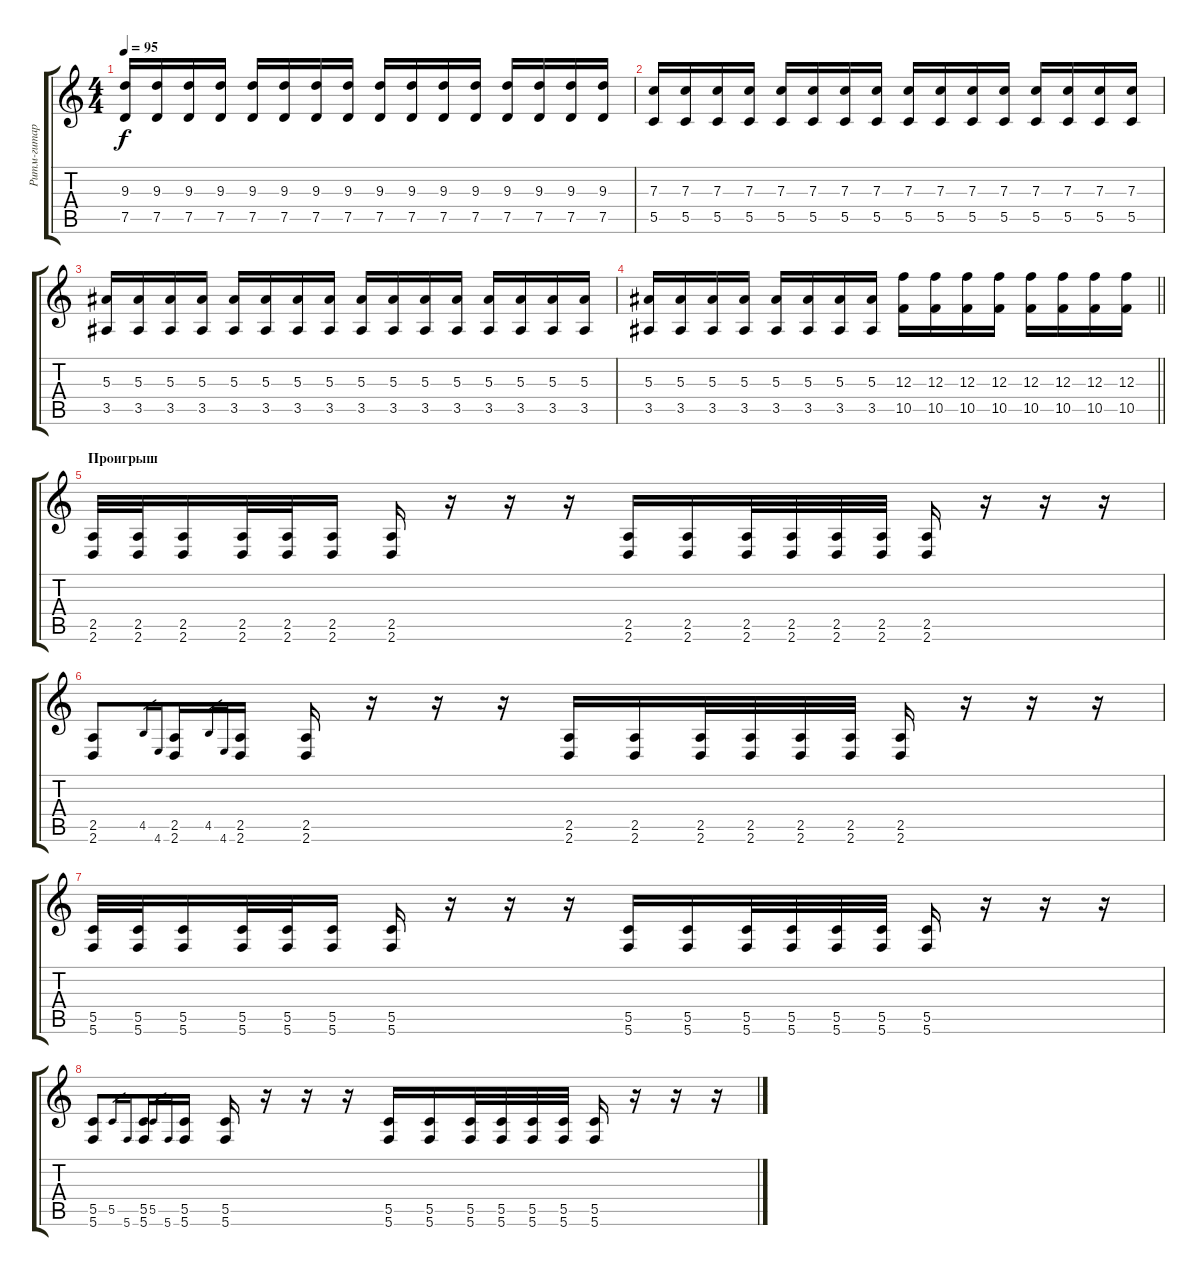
\track ("Ритм-гитара" "Ритм-гитар") {instrument distortionguitar}
\staff {score tabs}
\tuning (D4 A3 F3 C3 G2 C2) {hide}
\ts (4 4)
\tempo 95
\clef g2
\ks c
(9.3 7.5).16{dy f} (9.3 7.5).16 (9.3 7.5).16 (9.3 7.5).16 (9.3 7.5).16 (9.3 7.5).16 (9.3 7.5).16 (9.3 7.5).16 (9.3 7.5).16 (9.3 7.5).16 (9.3 7.5).16 (9.3 7.5).16 (9.3 7.5).16 (9.3 7.5).16 (9.3 7.5).16 (9.3 7.5).16 |
(7.3 5.5).16 (7.3 5.5).16 (7.3 5.5).16 (7.3 5.5).16 (7.3 5.5).16 (7.3 5.5).16 (7.3 5.5).16 (7.3 5.5).16 (7.3 5.5).16 (7.3 5.5).16 (7.3 5.5).16 (7.3 5.5).16 (7.3 5.5).16 (7.3 5.5).16 (7.3 5.5).16 (7.3 5.5).16 |
(5.3 3.5).16 (5.3 3.5).16 (5.3 3.5).16 (5.3 3.5).16 (5.3 3.5).16 (5.3 3.5).16 (5.3 3.5).16 (5.3 3.5).16 (5.3 3.5).16 (5.3 3.5).16 (5.3 3.5).16 (5.3 3.5).16 (5.3 3.5).16 (5.3 3.5).16 (5.3 3.5).16 (5.3 3.5).16 |
\barLineRight lightlight
(5.3 3.5).16 (5.3 3.5).16 (5.3 3.5).16 (5.3 3.5).16 (5.3 3.5).16 (5.3 3.5).16 (5.3 3.5).16 (5.3 3.5).16 (12.3 10.5).16 (12.3 10.5).16 (12.3 10.5).16 (12.3 10.5).16 (12.3 10.5).16 (12.3 10.5).16 (12.3 10.5).16 (12.3 10.5).16 |
\section ("" "Проигрыш")
(2.5 2.6).32 (2.5 2.6).32 (2.5 2.6).16 (2.5 2.6).32 (2.5 2.6).32 (2.5 2.6).16 (2.5 2.6).16 r.16 r.16 r.16 (2.5 2.6).16 (2.5 2.6).16 (2.5 2.6).32 (2.5 2.6).32 (2.5 2.6).32 (2.5 2.6).32 (2.5 2.6).16 r.16 r.16 r.16 |
(2.5 2.6).8 4.5.16{gr} 4.6.16{gr} (2.5 2.6).16 4.5.16{gr} 4.6.16{gr} (2.5 2.6).16 (2.5 2.6).16 r.16 r.16 r.16 (2.5 2.6).16 (2.5 2.6).16 (2.5 2.6).32 (2.5 2.6).32 (2.5 2.6).32 (2.5 2.6).32 (2.5 2.6).16 r.16 r.16 r.16 |
(5.5 5.6).32 (5.5 5.6).32 (5.5 5.6).16 (5.5 5.6).32 (5.5 5.6).32 (5.5 5.6).16 (5.5 5.6).16 r.16 r.16 r.16 (5.5 5.6).16 (5.5 5.6).16 (5.5 5.6).32 (5.5 5.6).32 (5.5 5.6).32 (5.5 5.6).32 (5.5 5.6).16 r.16 r.16 r.16 |
(5.5 5.6).8 5.5.16{gr} 5.6.16{gr} (5.5 5.6).16 5.5.16{gr} 5.6.16{gr} (5.5 5.6).16 (5.5 5.6).16 r.16 r.16 r.16 (5.5 5.6).16 (5.5 5.6).16 (5.5 5.6).32 (5.5 5.6).32 (5.5 5.6).32 (5.5 5.6).32 (5.5 5.6).16 r.16 r.16 r.16
